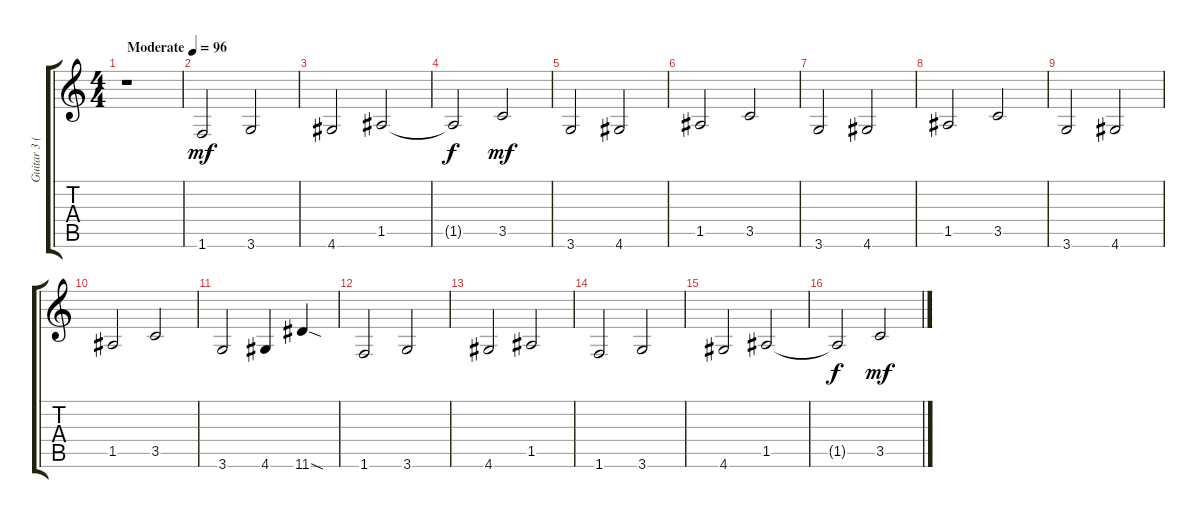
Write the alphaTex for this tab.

\track ("Guitar 3 (Rythm +)" "Guitar 3 (") {instrument electricguitarclean}
\staff {score tabs}
\tuning (E4 B3 G3 D3 A2 E2) {hide}
\ts (4 4)
\tempo (96 "Moderate")
\clef g2
\ks c
r.1{dy mf instrument electricguitarclean} |
1.6.2 3.6.2 |
4.6.2 1.5.2 |
1.5{t}.2{dy f} 3.5.2{dy mf} |
3.6.2 4.6.2 |
1.5.2 3.5.2 |
3.6.2 4.6.2 |
1.5.2 3.5.2 |
3.6.2 4.6.2 |
1.5.2 3.5.2 |
3.6.2 4.6.4 11.6{sod}.4 |
1.6.2 3.6.2 |
4.6.2 1.5.2 |
1.6.2 3.6.2 |
4.6.2 1.5.2 |
1.5{t}.2{dy f} 3.5.2{dy mf}
